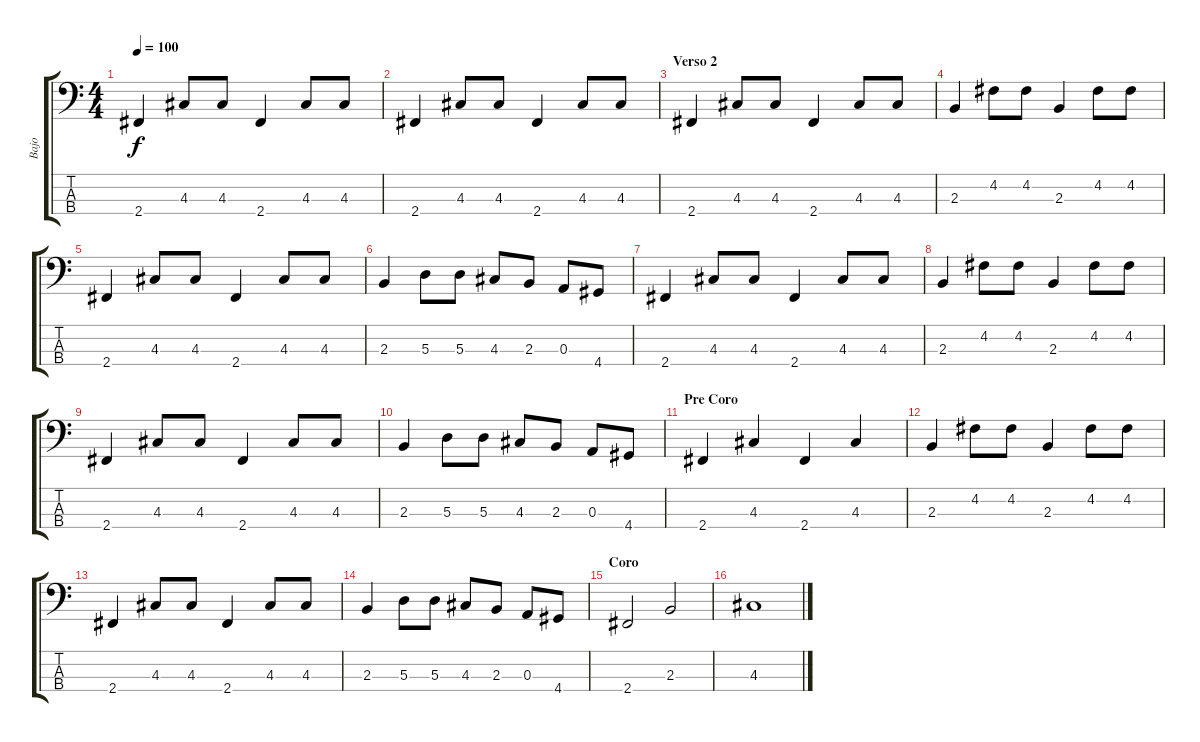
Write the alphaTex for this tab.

\track ("Bajo" "Bajo") {instrument electricbassfinger}
\staff {score tabs}
\tuning (G2 D2 A1 E1) {hide}
\ts (4 4)
\tempo 100
\clef f4
\ks c
2.4.4{dy f} 4.3.8 4.3.8 2.4.4 4.3.8 4.3.8 |
2.4.4 4.3.8 4.3.8 2.4.4 4.3.8 4.3.8 |
\section ("" "Verso 2")
2.4.4 4.3.8 4.3.8 2.4.4 4.3.8 4.3.8 |
2.3.4 4.2.8 4.2.8 2.3.4 4.2.8 4.2.8 |
2.4.4 4.3.8 4.3.8 2.4.4 4.3.8 4.3.8 |
2.3.4 5.3.8 5.3.8 4.3.8 2.3.8 0.3.8 4.4.8 |
2.4.4 4.3.8 4.3.8 2.4.4 4.3.8 4.3.8 |
2.3.4 4.2.8 4.2.8 2.3.4 4.2.8 4.2.8 |
2.4.4 4.3.8 4.3.8 2.4.4 4.3.8 4.3.8 |
2.3.4 5.3.8 5.3.8 4.3.8 2.3.8 0.3.8 4.4.8 |
\section ("" "Pre Coro")
2.4.4 4.3.4 2.4.4 4.3.4 |
2.3.4 4.2.8 4.2.8 2.3.4 4.2.8 4.2.8 |
2.4.4 4.3.8 4.3.8 2.4.4 4.3.8 4.3.8 |
2.3.4 5.3.8 5.3.8 4.3.8 2.3.8 0.3.8 4.4.8 |
\section ("" "Coro")
2.4.2 2.3.2 |
4.3.1
